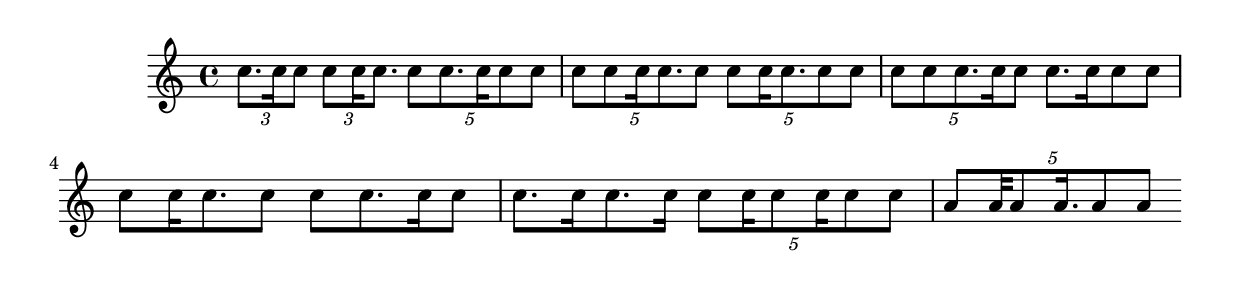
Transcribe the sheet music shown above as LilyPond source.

\version "2.15.20"

\header {
  texidoc = "
Beamlets should point away from complete beat units and toward off-beat or
broken beat units.  This should work in tuplets as well as in ordinary time.
"
}

\relative c'' {
    \times 2/3 {
      c8. c16 c8
    }
   \times 2/3 {
      c8 c16 c8.
    }
  \times 4/5 {
    c8[ c8. c16 c8 c8]
  }
  \times 4/5 {
    c8[ c8 c16 c8. c8]
  }
  \times 4/5 {
    c8 c16 c8. c8 c8
  }
  \times 4/5 {
    c8 c8 c8. c16 c8
  }
  c8.[ c16 c8 c8]
  c8[ c16 c8. c8]
  c8[ c8. c16 c8]
  c8.[ c16 c8. c16]
  \times 4/5 { c8 [ c16 c8 c16 c8 c8 ] }
  \times 4/5 { a8 a32 a8 a16. a8 a8 }
}

